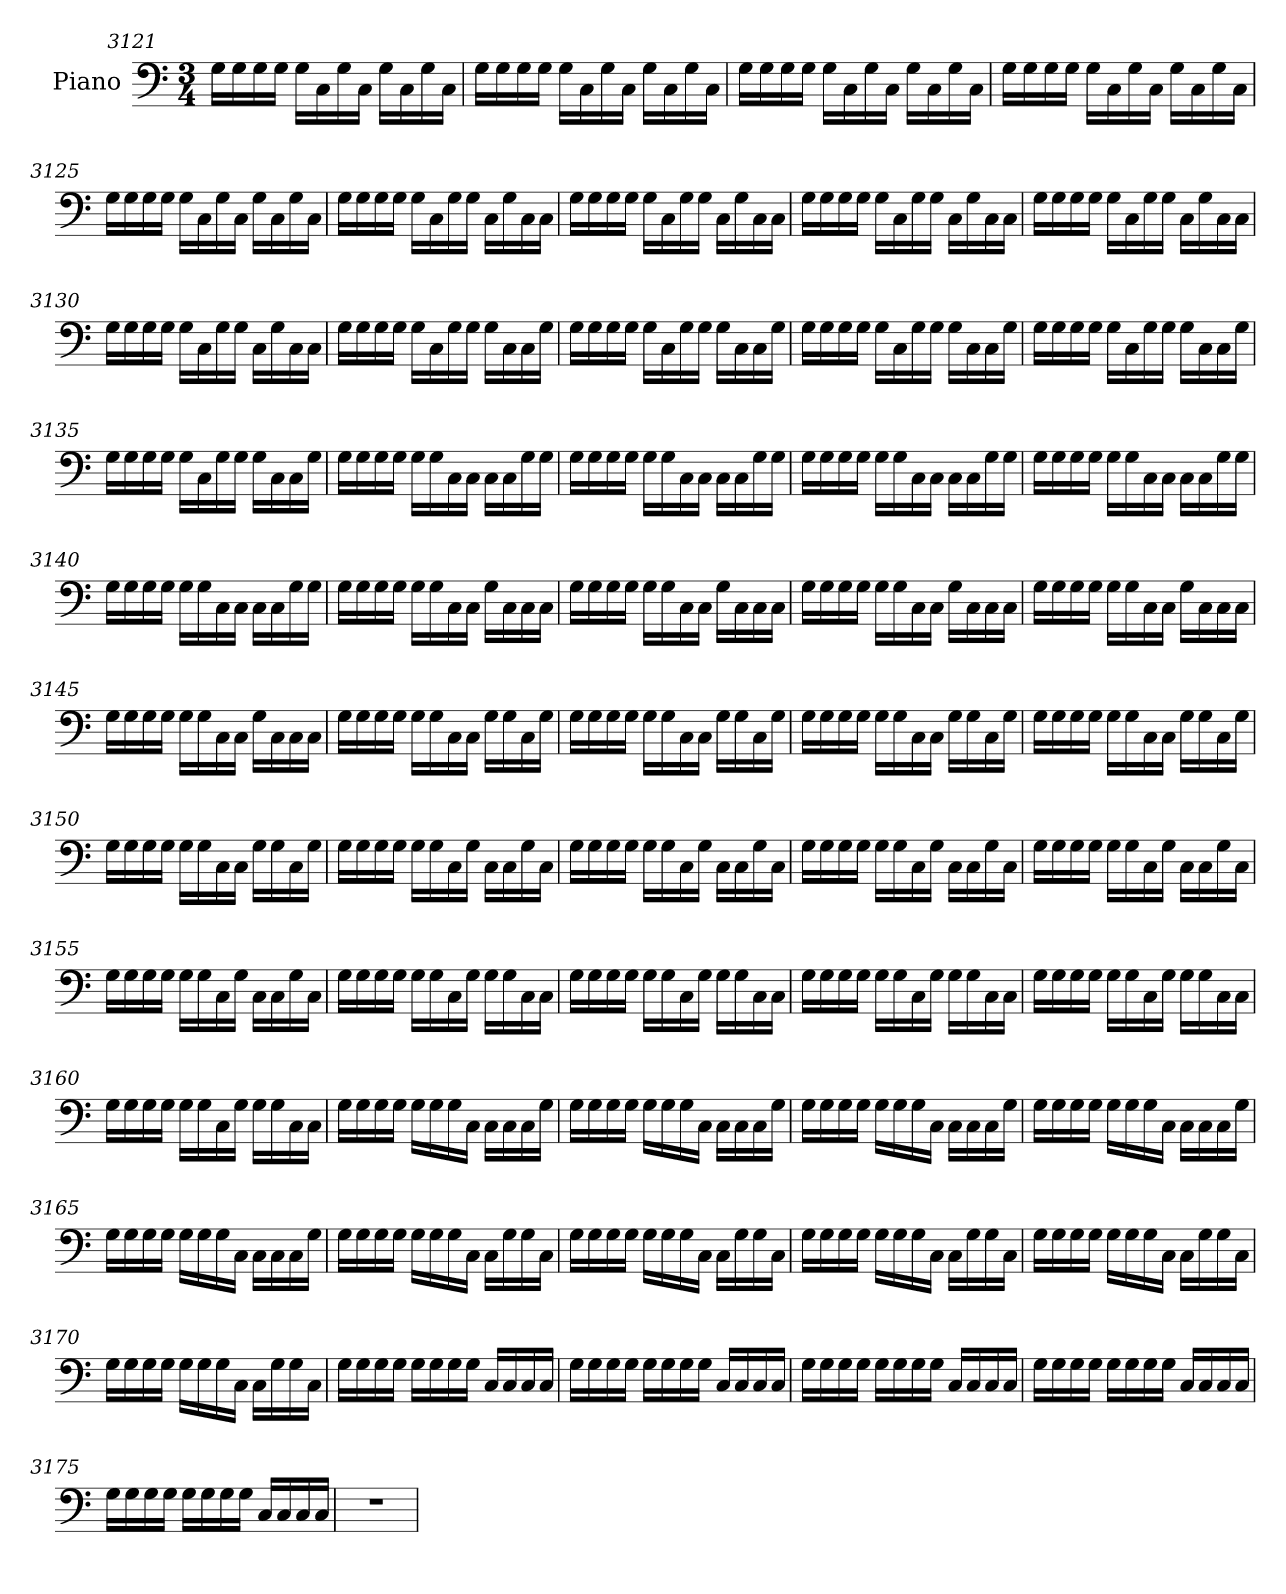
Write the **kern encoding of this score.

**kern
*part1
*staff1
*I"Piano
*I'Pno.
!!LO:LB:g=z
*clefF4
*k[]
*M3/4
=3121
16G\LL
16G\
16G\
16G\JJ
16G\LL
16C\
16G\
16C\JJ
16G\LL
16C\
16G\
16C\JJ
=3122
16G\LL
16G\
16G\
16G\JJ
16G\LL
16C\
16G\
16C\JJ
16G\LL
16C\
16G\
16C\JJ
=3123
16G\LL
16G\
16G\
16G\JJ
16G\LL
16C\
16G\
16C\JJ
16G\LL
16C\
16G\
16C\JJ
!!LO:LB:g=z
=3124
16G\LL
16G\
16G\
16G\JJ
16G\LL
16C\
16G\
16C\JJ
16G\LL
16C\
16G\
16C\JJ
=3125
16G\LL
16G\
16G\
16G\JJ
16G\LL
16C\
16G\
16C\JJ
16G\LL
16C\
16G\
16C\JJ
=3126
16G\LL
16G\
16G\
16G\JJ
16G\LL
16C\
16G\
16G\JJ
16C\LL
16G\
16C\
16C\JJ
!!LO:LB:g=z
=3127
16G\LL
16G\
16G\
16G\JJ
16G\LL
16C\
16G\
16G\JJ
16C\LL
16G\
16C\
16C\JJ
=3128
16G\LL
16G\
16G\
16G\JJ
16G\LL
16C\
16G\
16G\JJ
16C\LL
16G\
16C\
16C\JJ
=3129
16G\LL
16G\
16G\
16G\JJ
16G\LL
16C\
16G\
16G\JJ
16C\LL
16G\
16C\
16C\JJ
!!LO:LB:g=z
=3130
16G\LL
16G\
16G\
16G\JJ
16G\LL
16C\
16G\
16G\JJ
16C\LL
16G\
16C\
16C\JJ
=3131
16G\LL
16G\
16G\
16G\JJ
16G\LL
16C\
16G\
16G\JJ
16G\LL
16C\
16C\
16G\JJ
=3132
16G\LL
16G\
16G\
16G\JJ
16G\LL
16C\
16G\
16G\JJ
16G\LL
16C\
16C\
16G\JJ
!!LO:LB:g=z
=3133
16G\LL
16G\
16G\
16G\JJ
16G\LL
16C\
16G\
16G\JJ
16G\LL
16C\
16C\
16G\JJ
=3134
16G\LL
16G\
16G\
16G\JJ
16G\LL
16C\
16G\
16G\JJ
16G\LL
16C\
16C\
16G\JJ
=3135
16G\LL
16G\
16G\
16G\JJ
16G\LL
16C\
16G\
16G\JJ
16G\LL
16C\
16C\
16G\JJ
!!LO:LB:g=z
=3136
16G\LL
16G\
16G\
16G\JJ
16G\LL
16G\
16C\
16C\JJ
16C\LL
16C\
16G\
16G\JJ
=3137
16G\LL
16G\
16G\
16G\JJ
16G\LL
16G\
16C\
16C\JJ
16C\LL
16C\
16G\
16G\JJ
=3138
16G\LL
16G\
16G\
16G\JJ
16G\LL
16G\
16C\
16C\JJ
16C\LL
16C\
16G\
16G\JJ
!!LO:LB:g=z
=3139
16G\LL
16G\
16G\
16G\JJ
16G\LL
16G\
16C\
16C\JJ
16C\LL
16C\
16G\
16G\JJ
=3140
16G\LL
16G\
16G\
16G\JJ
16G\LL
16G\
16C\
16C\JJ
16C\LL
16C\
16G\
16G\JJ
=3141
16G\LL
16G\
16G\
16G\JJ
16G\LL
16G\
16C\
16C\JJ
16G\LL
16C\
16C\
16C\JJ
!!LO:PB:g=z
=3142
16G\LL
16G\
16G\
16G\JJ
16G\LL
16G\
16C\
16C\JJ
16G\LL
16C\
16C\
16C\JJ
=3143
16G\LL
16G\
16G\
16G\JJ
16G\LL
16G\
16C\
16C\JJ
16G\LL
16C\
16C\
16C\JJ
=3144
16G\LL
16G\
16G\
16G\JJ
16G\LL
16G\
16C\
16C\JJ
16G\LL
16C\
16C\
16C\JJ
!!LO:LB:g=z
=3145
16G\LL
16G\
16G\
16G\JJ
16G\LL
16G\
16C\
16C\JJ
16G\LL
16C\
16C\
16C\JJ
=3146
16G\LL
16G\
16G\
16G\JJ
16G\LL
16G\
16C\
16C\JJ
16G\LL
16G\
16C\
16G\JJ
=3147
16G\LL
16G\
16G\
16G\JJ
16G\LL
16G\
16C\
16C\JJ
16G\LL
16G\
16C\
16G\JJ
!!LO:LB:g=z
=3148
16G\LL
16G\
16G\
16G\JJ
16G\LL
16G\
16C\
16C\JJ
16G\LL
16G\
16C\
16G\JJ
=3149
16G\LL
16G\
16G\
16G\JJ
16G\LL
16G\
16C\
16C\JJ
16G\LL
16G\
16C\
16G\JJ
=3150
16G\LL
16G\
16G\
16G\JJ
16G\LL
16G\
16C\
16C\JJ
16G\LL
16G\
16C\
16G\JJ
!!LO:LB:g=z
=3151
16G\LL
16G\
16G\
16G\JJ
16G\LL
16G\
16C\
16G\JJ
16C\LL
16C\
16G\
16C\JJ
=3152
16G\LL
16G\
16G\
16G\JJ
16G\LL
16G\
16C\
16G\JJ
16C\LL
16C\
16G\
16C\JJ
=3153
16G\LL
16G\
16G\
16G\JJ
16G\LL
16G\
16C\
16G\JJ
16C\LL
16C\
16G\
16C\JJ
!!LO:LB:g=z
=3154
16G\LL
16G\
16G\
16G\JJ
16G\LL
16G\
16C\
16G\JJ
16C\LL
16C\
16G\
16C\JJ
=3155
16G\LL
16G\
16G\
16G\JJ
16G\LL
16G\
16C\
16G\JJ
16C\LL
16C\
16G\
16C\JJ
=3156
16G\LL
16G\
16G\
16G\JJ
16G\LL
16G\
16C\
16G\JJ
16G\LL
16G\
16C\
16C\JJ
!!LO:LB:g=z
=3157
16G\LL
16G\
16G\
16G\JJ
16G\LL
16G\
16C\
16G\JJ
16G\LL
16G\
16C\
16C\JJ
=3158
16G\LL
16G\
16G\
16G\JJ
16G\LL
16G\
16C\
16G\JJ
16G\LL
16G\
16C\
16C\JJ
=3159
16G\LL
16G\
16G\
16G\JJ
16G\LL
16G\
16C\
16G\JJ
16G\LL
16G\
16C\
16C\JJ
!!LO:LB:g=z
=3160
16G\LL
16G\
16G\
16G\JJ
16G\LL
16G\
16C\
16G\JJ
16G\LL
16G\
16C\
16C\JJ
=3161
16G\LL
16G\
16G\
16G\JJ
16G\LL
16G\
16G\
16C\JJ
16C\LL
16C\
16C\
16G\JJ
=3162
16G\LL
16G\
16G\
16G\JJ
16G\LL
16G\
16G\
16C\JJ
16C\LL
16C\
16C\
16G\JJ
!!LO:LB:g=z
=3163
16G\LL
16G\
16G\
16G\JJ
16G\LL
16G\
16G\
16C\JJ
16C\LL
16C\
16C\
16G\JJ
=3164
16G\LL
16G\
16G\
16G\JJ
16G\LL
16G\
16G\
16C\JJ
16C\LL
16C\
16C\
16G\JJ
=3165
16G\LL
16G\
16G\
16G\JJ
16G\LL
16G\
16G\
16C\JJ
16C\LL
16C\
16C\
16G\JJ
!!LO:LB:g=z
=3166
16G\LL
16G\
16G\
16G\JJ
16G\LL
16G\
16G\
16C\JJ
16C\LL
16G\
16G\
16C\JJ
=3167
16G\LL
16G\
16G\
16G\JJ
16G\LL
16G\
16G\
16C\JJ
16C\LL
16G\
16G\
16C\JJ
=3168
16G\LL
16G\
16G\
16G\JJ
16G\LL
16G\
16G\
16C\JJ
16C\LL
16G\
16G\
16C\JJ
!!LO:LB:g=z
=3169
16G\LL
16G\
16G\
16G\JJ
16G\LL
16G\
16G\
16C\JJ
16C\LL
16G\
16G\
16C\JJ
=3170
16G\LL
16G\
16G\
16G\JJ
16G\LL
16G\
16G\
16C\JJ
16C\LL
16G\
16G\
16C\JJ
=3171
16G\LL
16G\
16G\
16G\JJ
16G\LL
16G\
16G\
16G\JJ
16C/LL
16C/
16C/
16C/JJ
!!LO:LB:g=z
=3172
16G\LL
16G\
16G\
16G\JJ
16G\LL
16G\
16G\
16G\JJ
16C/LL
16C/
16C/
16C/JJ
=3173
16G\LL
16G\
16G\
16G\JJ
16G\LL
16G\
16G\
16G\JJ
16C/LL
16C/
16C/
16C/JJ
=3174
16G\LL
16G\
16G\
16G\JJ
16G\LL
16G\
16G\
16G\JJ
16C/LL
16C/
16C/
16C/JJ
!!LO:PB:g=z
=3175
16G\LL
16G\
16G\
16G\JJ
16G\LL
16G\
16G\
16G\JJ
16C/LL
16C/
16C/
16C/JJ
=3176
2.r
=
*-
